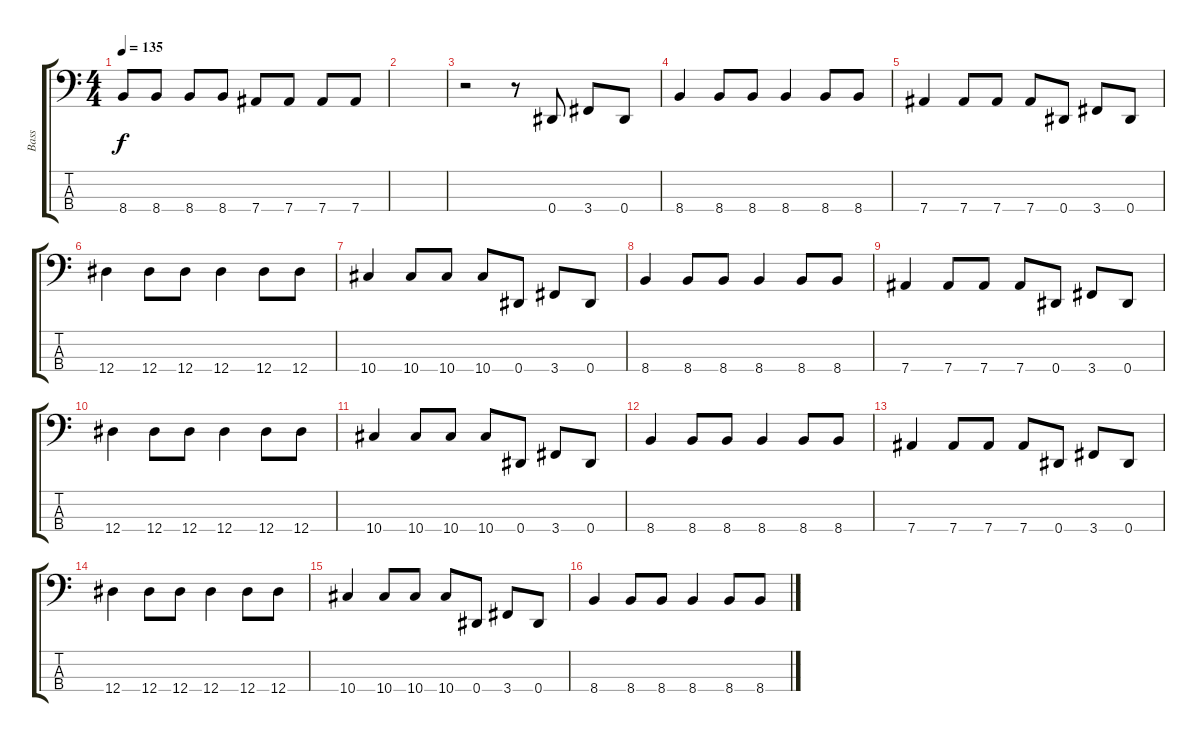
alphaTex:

\track ("Bass" "Bass") {instrument electricbassfinger}
\staff {score tabs}
\tuning (Ab2 Eb2 Bb1 Eb1) {hide}
\ts (4 4)
\tempo 135
\clef f4
\ks c
8.4.8{dy f} 8.4.8 8.4.8 8.4.8 7.4.8 7.4.8 7.4.8 7.4.8 |
|
r.2 r.8 0.4.8 3.4.8 0.4.8 |
8.4.4 8.4.8 8.4.8 8.4.4 8.4.8 8.4.8 |
7.4.4 7.4.8 7.4.8 7.4.8 0.4.8 3.4.8 0.4.8 |
12.4.4 12.4.8 12.4.8 12.4.4 12.4.8 12.4.8 |
10.4.4 10.4.8 10.4.8 10.4.8 0.4.8 3.4.8 0.4.8 |
8.4.4 8.4.8 8.4.8 8.4.4 8.4.8 8.4.8 |
7.4.4 7.4.8 7.4.8 7.4.8 0.4.8 3.4.8 0.4.8 |
12.4.4 12.4.8 12.4.8 12.4.4 12.4.8 12.4.8 |
10.4.4 10.4.8 10.4.8 10.4.8 0.4.8 3.4.8 0.4.8 |
8.4.4 8.4.8 8.4.8 8.4.4 8.4.8 8.4.8 |
7.4.4 7.4.8 7.4.8 7.4.8 0.4.8 3.4.8 0.4.8 |
12.4.4 12.4.8 12.4.8 12.4.4 12.4.8 12.4.8 |
10.4.4 10.4.8 10.4.8 10.4.8 0.4.8 3.4.8 0.4.8 |
8.4.4 8.4.8 8.4.8 8.4.4 8.4.8 8.4.8
